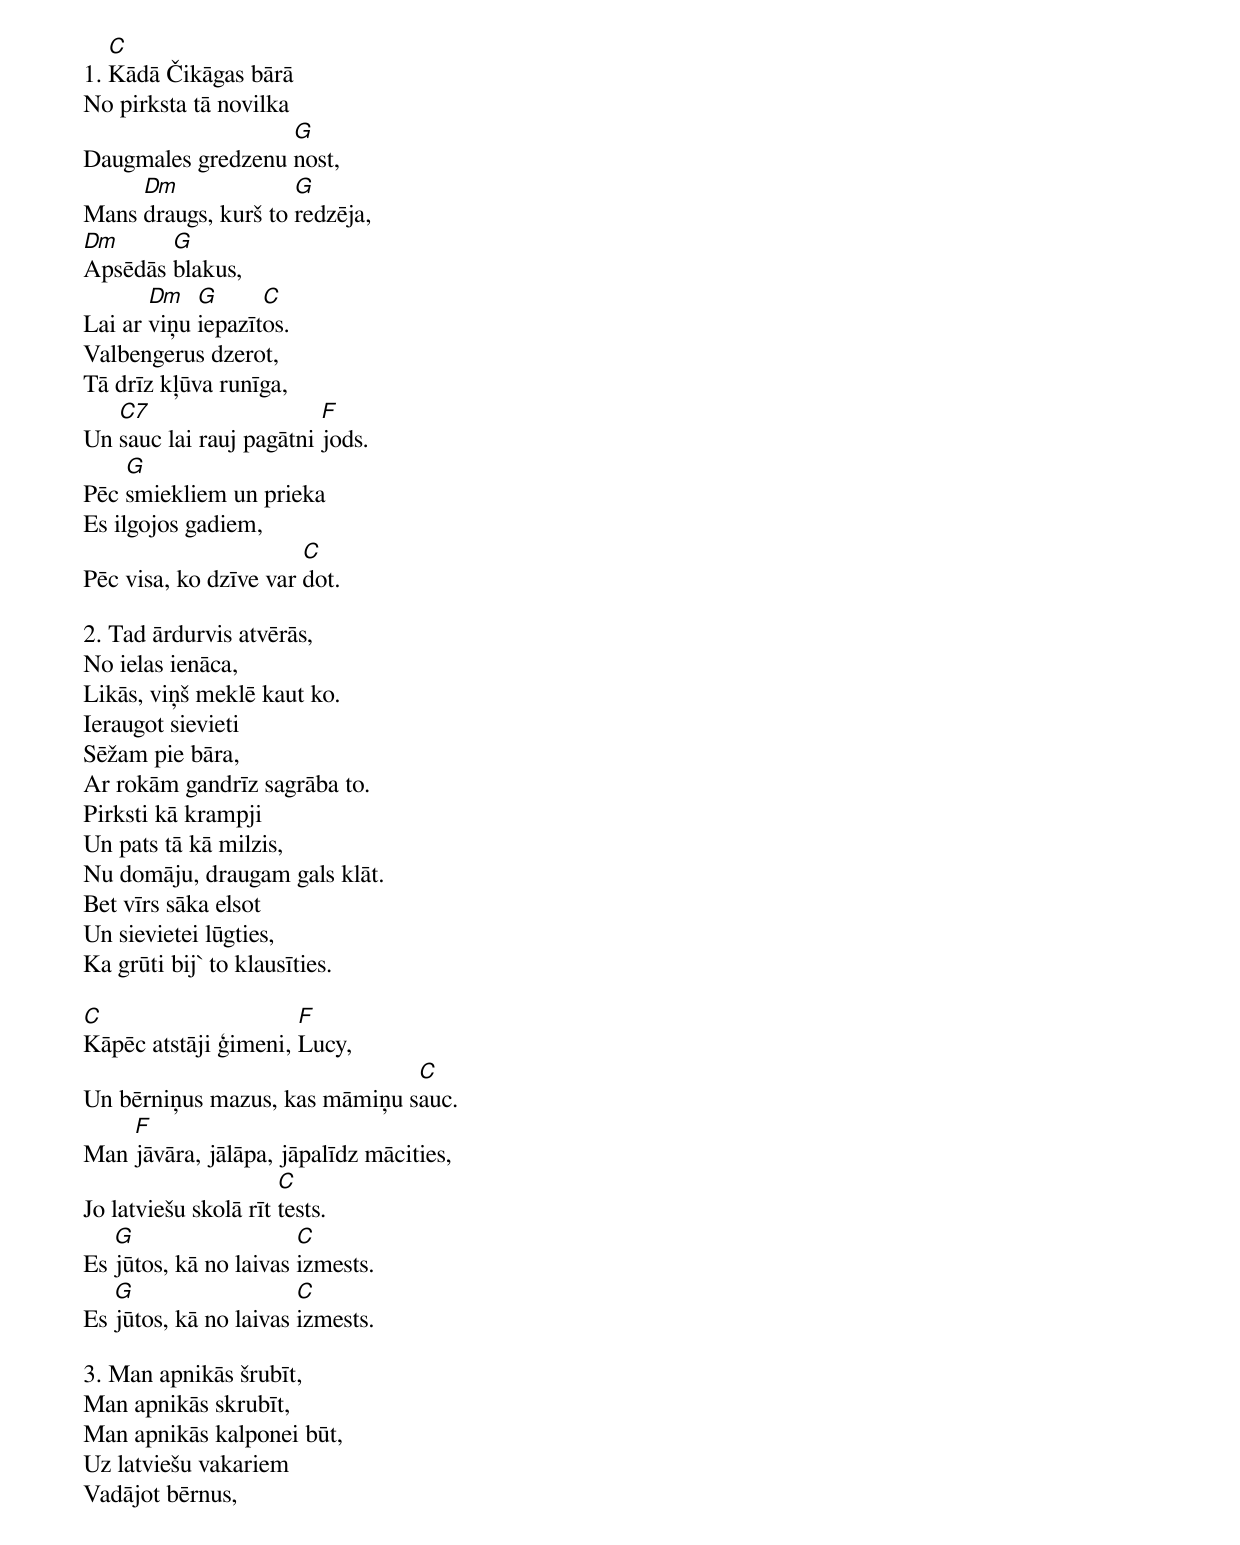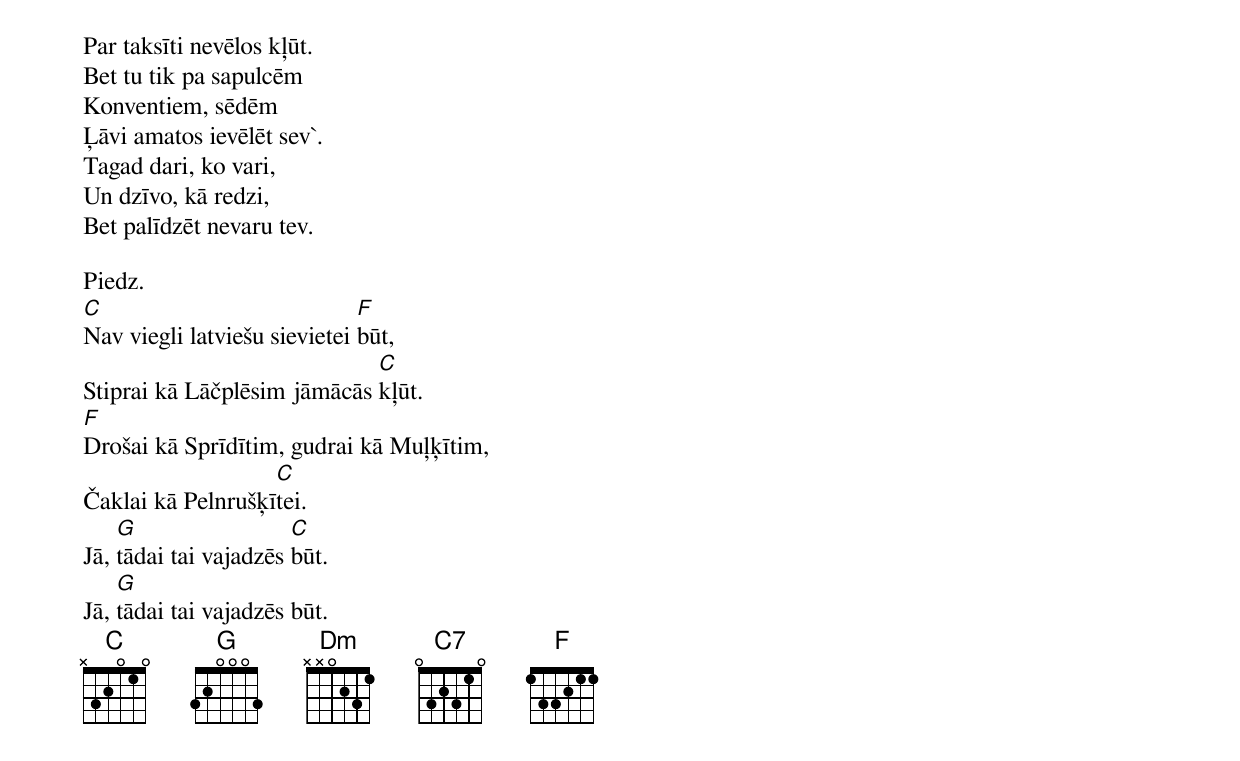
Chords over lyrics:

   C
1. Kādā Čikāgas bārā
No pirksta tā novilka
                   G
Daugmales gredzenu nost,
     Dm              G
Mans draugs, kurš to redzēja,
Dm      G
Apsēdās blakus,
       Dm   G      C
Lai ar viņu iepazītos.
Valbengerus dzerot,
Tā drīz kļūva runīga,
   C7                    F
Un sauc lai rauj pagātni jods.
    G
Pēc smiekliem un prieka
Es ilgojos gadiem,
                       C
Pēc visa, ko dzīve var dot.

2. Tad ārdurvis atvērās,
No ielas ienāca,
Likās, viņš meklē kaut ko.
Ieraugot sievieti
Sēžam pie bāra,
Ar rokām gandrīz sagrāba to.
Pirksti kā krampji
Un pats tā kā milzis,
Nu domāju, draugam gals klāt.
Bet vīrs sāka elsot
Un sievietei lūgties,
Ka grūti bij` to klausīties.

C                     F
Kāpēc atstāji ģimeni, Lucy,
                               C
Un bērniņus mazus, kas māmiņu sauc.
    F
Man jāvāra, jālāpa, jāpalīdz mācities,
                      C
Jo latviešu skolā rīt tests.
   G                   C
Es jūtos, kā no laivas izmests.
   G                   C
Es jūtos, kā no laivas izmests.

3. Man apnikās šrubīt,
Man apnikās skrubīt,
Man apnikās kalponei būt,
Uz latviešu vakariem
Vadājot bērnus,
Par taksīti nevēlos kļūt.
Bet tu tik pa sapulcēm
Konventiem, sēdēm
Ļāvi amatos ievēlēt sev`.
Tagad dari, ko vari,
Un dzīvo, kā redzi,
Bet palīdzēt nevaru tev.

Piedz.
C                             F
Nav viegli latviešu sievietei būt,
                             C
Stiprai kā Lāčplēsim jāmācās kļūt.
F
Drošai kā Sprīdītim, gudrai kā Muļķītim,
                   C
Čaklai kā Pelnrušķītei.
    G                  C
Jā, tādai tai vajadzēs būt.
    G
Jā, tādai tai vajadzēs būt.
